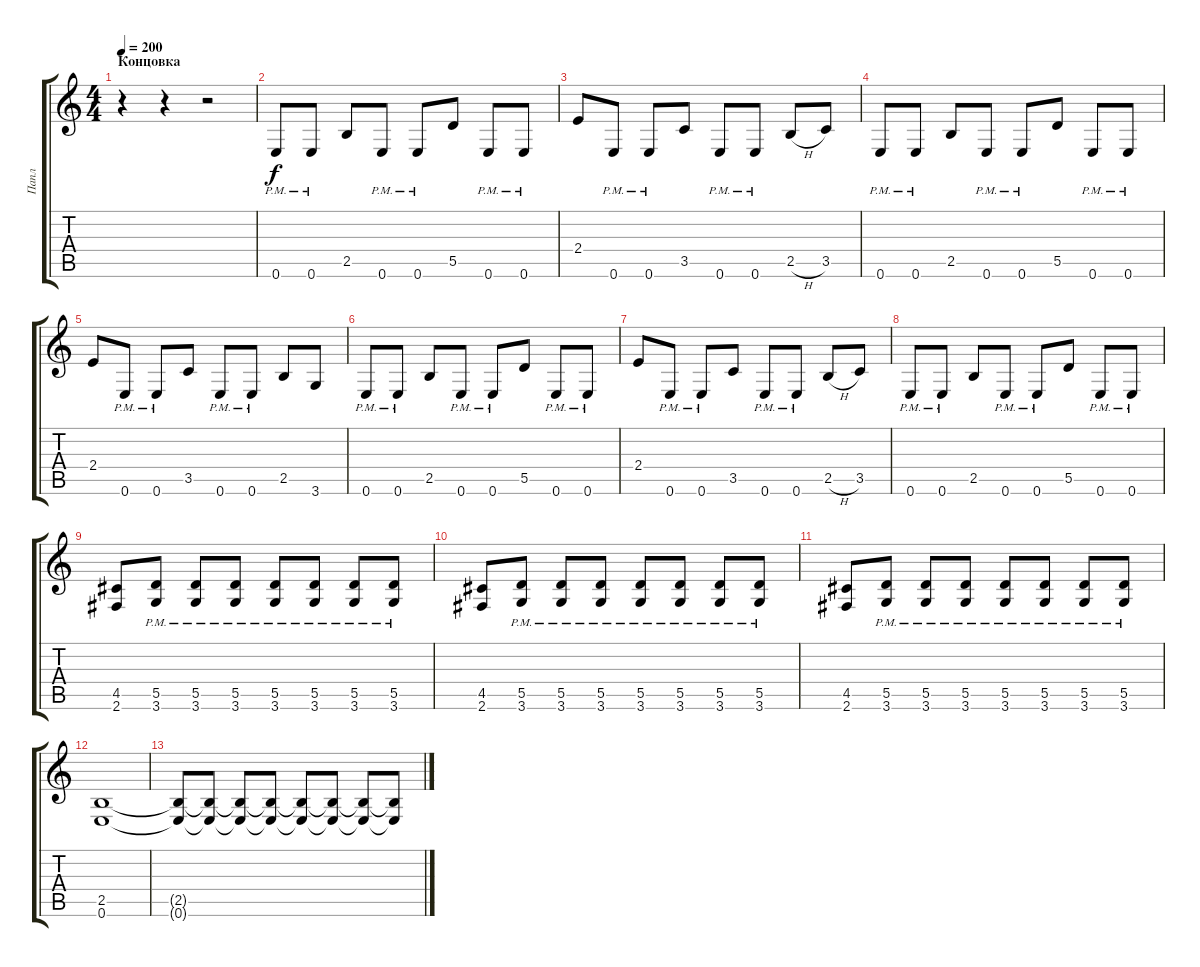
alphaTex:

\track ("Папл" "Папл") {instrument distortionguitar}
\staff {score tabs}
\tuning (E4 B3 G3 D3 A2 E2) {hide}
\ts (4 4)
\section ("" "Концовка")
\tempo 200
\clef g2
\ks c
r.4{dy f} r.4 r.2 |
0.6{pm}.8 0.6{pm}.8 2.5.8 0.6{pm}.8 0.6{pm}.8 5.5.8 0.6{pm}.8 0.6{pm}.8 |
2.4.8 0.6{pm}.8 0.6{pm}.8 3.5.8 0.6{pm}.8 0.6{pm}.8 2.5{h}.8 3.5.8 |
0.6{pm}.8 0.6{pm}.8 2.5.8 0.6{pm}.8 0.6{pm}.8 5.5.8 0.6{pm}.8 0.6{pm}.8 |
2.4.8 0.6{pm}.8 0.6{pm}.8 3.5.8 0.6{pm}.8 0.6{pm}.8 2.5.8 3.6.8 |
0.6{pm}.8 0.6{pm}.8 2.5.8 0.6{pm}.8 0.6{pm}.8 5.5.8 0.6{pm}.8 0.6{pm}.8 |
2.4.8 0.6{pm}.8 0.6{pm}.8 3.5.8 0.6{pm}.8 0.6{pm}.8 2.5{h}.8 3.5.8 |
0.6{pm}.8 0.6{pm}.8 2.5.8 0.6{pm}.8 0.6{pm}.8 5.5.8 0.6{pm}.8 0.6{pm}.8 |
(4.5 2.6).8 (5.5{pm} 3.6{pm}).8 (5.5{pm} 3.6{pm}).8 (5.5{pm} 3.6).8 (5.5{pm} 3.6{pm}).8 (5.5{pm} 3.6{pm}).8 (5.5{pm} 3.6).8 (5.5{pm} 3.6).8 |
(4.5 2.6).8 (5.5{pm} 3.6{pm}).8 (5.5{pm} 3.6{pm}).8 (5.5{pm} 3.6).8 (5.5{pm} 3.6{pm}).8 (5.5{pm} 3.6{pm}).8 (5.5{pm} 3.6).8 (5.5{pm} 3.6).8 |
(4.5 2.6).8 (5.5{pm} 3.6{pm}).8 (5.5{pm} 3.6{pm}).8 (5.5{pm} 3.6).8 (5.5{pm} 3.6{pm}).8 (5.5{pm} 3.6{pm}).8 (5.5{pm} 3.6).8 (5.5{pm} 3.6).8 |
(2.5 0.6).1 |
(2.5{t} 0.6{t}).8{volume 12} (2.5{t} 0.6{t}).8{volume 8} (2.5{t} 0.6{t}).8{volume 6} (2.5{t} 0.6{t}).8{volume 4} (2.5{t} 0.6{t}).8{volume 2} (2.5{t} 0.6{t}).8 (2.5{t} 0.6{t}).8 (2.5{t} 0.6{t}).8
